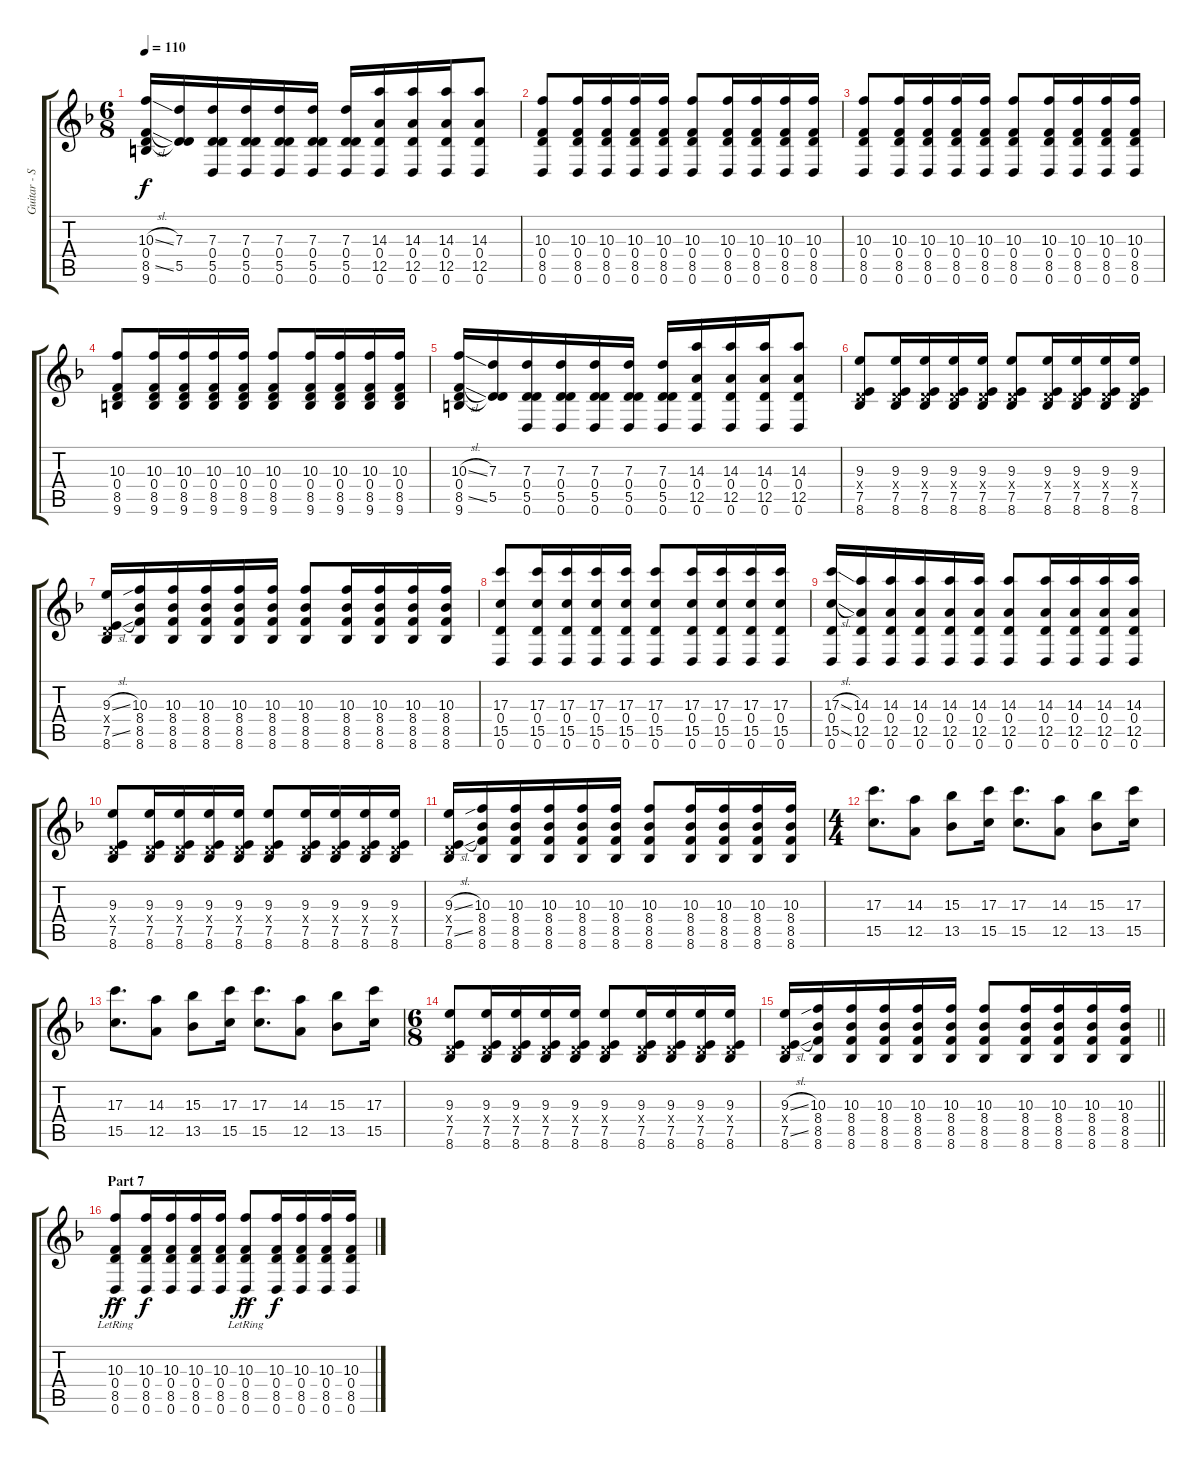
\track ("Guitar - Simon Neil" "Guitar - S") {instrument electricguitarclean}
\staff {score tabs}
\tuning (E4 B3 G3 D3 A2 D2) {hide}
\ts (6 8)
\tempo 110
\clef g2
\ks dminor
(10.3{sl} 0.4 8.5{sl} 9.6).16{dy f} (7.3 0.4{t} 5.5).16 (7.3 0.4 5.5 0.6).16 (7.3 0.4 5.5 0.6).16 (7.3 0.4 5.5 0.6).16 (7.3 0.4 5.5 0.6).16 (7.3 0.4 5.5 0.6).16 (14.3 0.4 12.5 0.6).16 (14.3 0.4 12.5 0.6).16 (14.3 0.4 12.5 0.6).16 (14.3 0.4 12.5 0.6).8 |
(10.3 0.4 8.5 0.6).8 (10.3 0.4 8.5 0.6).16 (10.3 0.4 8.5 0.6).16 (10.3 0.4 8.5 0.6).16 (10.3 0.4 8.5 0.6).16 (10.3 0.4 8.5 0.6).8 (10.3 0.4 8.5 0.6).16 (10.3 0.4 8.5 0.6).16 (10.3 0.4 8.5 0.6).16 (10.3 0.4 8.5 0.6).16 |
(10.3 0.4 8.5 0.6).8 (10.3 0.4 8.5 0.6).16 (10.3 0.4 8.5 0.6).16 (10.3 0.4 8.5 0.6).16 (10.3 0.4 8.5 0.6).16 (10.3 0.4 8.5 0.6).8 (10.3 0.4 8.5 0.6).16 (10.3 0.4 8.5 0.6).16 (10.3 0.4 8.5 0.6).16 (10.3 0.4 8.5 0.6).16 |
(10.3 0.4 8.5 9.6).8 (10.3 0.4 8.5 9.6).16 (10.3 0.4 8.5 9.6).16 (10.3 0.4 8.5 9.6).16 (10.3 0.4 8.5 9.6).16 (10.3 0.4 8.5 9.6).8 (10.3 0.4 8.5 9.6).16 (10.3 0.4 8.5 9.6).16 (10.3 0.4 8.5 9.6).16 (10.3 0.4 8.5 9.6).16 |
(10.3{sl} 0.4 8.5{sl} 9.6).16 (7.3 0.4{t} 5.5).16 (7.3 0.4 5.5 0.6).16 (7.3 0.4 5.5 0.6).16 (7.3 0.4 5.5 0.6).16 (7.3 0.4 5.5 0.6).16 (7.3 0.4 5.5 0.6).16 (14.3 0.4 12.5 0.6).16 (14.3 0.4 12.5 0.6).16 (14.3 0.4 12.5 0.6).16 (14.3 0.4 12.5 0.6).8 |
(9.3 0.4{x} 7.5 8.6).8 (9.3 0.4{x} 7.5 8.6).16 (9.3 0.4{x} 7.5 8.6).16 (9.3 0.4{x} 7.5 8.6).16 (9.3 0.4{x} 7.5 8.6).16 (9.3 0.4{x} 7.5 8.6).8 (9.3 0.4{x} 7.5 8.6).16 (9.3 0.4{x} 7.5 8.6).16 (9.3 0.4{x} 7.5 8.6).16 (9.3 0.4{x} 7.5 8.6).16 |
(9.3{sl} 0.4{x} 7.5{sl} 8.6).16 (10.3 8.4 8.5 8.6).16 (10.3 8.4 8.5 8.6).16 (10.3 8.4 8.5 8.6).16 (10.3 8.4 8.5 8.6).16 (10.3 8.4 8.5 8.6).16 (10.3 8.4 8.5 8.6).8 (10.3 8.4 8.5 8.6).16 (10.3 8.4 8.5 8.6).16 (10.3 8.4 8.5 8.6).16 (10.3 8.4 8.5 8.6).16 |
(17.3 0.4 15.5 0.6).8 (17.3 0.4 15.5 0.6).16 (17.3 0.4 15.5 0.6).16 (17.3 0.4 15.5 0.6).16 (17.3 0.4 15.5 0.6).16 (17.3 0.4 15.5 0.6).8 (17.3 0.4 15.5 0.6).16 (17.3 0.4 15.5 0.6).16 (17.3 0.4 15.5 0.6).16 (17.3 0.4 15.5 0.6).16 |
(17.3{sl} 0.4 15.5{sl} 0.6).16 (14.3 0.4 12.5 0.6).16 (14.3 0.4 12.5 0.6).16 (14.3 0.4 12.5 0.6).16 (14.3 0.4 12.5 0.6).16 (14.3 0.4 12.5 0.6).16 (14.3 0.4 12.5 0.6).8 (14.3 0.4 12.5 0.6).16 (14.3 0.4 12.5 0.6).16 (14.3 0.4 12.5 0.6).16 (14.3 0.4 12.5 0.6).16 |
(9.3 0.4{x} 7.5 8.6).8 (9.3 0.4{x} 7.5 8.6).16 (9.3 0.4{x} 7.5 8.6).16 (9.3 0.4{x} 7.5 8.6).16 (9.3 0.4{x} 7.5 8.6).16 (9.3 0.4{x} 7.5 8.6).8 (9.3 0.4{x} 7.5 8.6).16 (9.3 0.4{x} 7.5 8.6).16 (9.3 0.4{x} 7.5 8.6).16 (9.3 0.4{x} 7.5 8.6).16 |
(9.3{sl} 0.4{x} 7.5{sl} 8.6).16 (10.3 8.4 8.5 8.6).16 (10.3 8.4 8.5 8.6).16 (10.3 8.4 8.5 8.6).16 (10.3 8.4 8.5 8.6).16 (10.3 8.4 8.5 8.6).16 (10.3 8.4 8.5 8.6).8 (10.3 8.4 8.5 8.6).16 (10.3 8.4 8.5 8.6).16 (10.3 8.4 8.5 8.6).16 (10.3 8.4 8.5 8.6).16 |
\ts (4 4)
(17.3 15.5).8{d} (14.3 12.5).8 (15.3 13.5).8 (17.3 15.5).16 (17.3 15.5).8{d} (14.3 12.5).8 (15.3 13.5).8 (17.3 15.5).16 |
(17.3 15.5).8{d} (14.3 12.5).8 (15.3 13.5).8 (17.3 15.5).16 (17.3 15.5).8{d} (14.3 12.5).8 (15.3 13.5).8 (17.3 15.5).16 |
\ts (6 8)
(9.3 0.4{x} 7.5 8.6).8 (9.3 0.4{x} 7.5 8.6).16 (9.3 0.4{x} 7.5 8.6).16 (9.3 0.4{x} 7.5 8.6).16 (9.3 0.4{x} 7.5 8.6).16 (9.3 0.4{x} 7.5 8.6).8 (9.3 0.4{x} 7.5 8.6).16 (9.3 0.4{x} 7.5 8.6).16 (9.3 0.4{x} 7.5 8.6).16 (9.3 0.4{x} 7.5 8.6).16 |
\barLineRight lightlight
(9.3{sl} 0.4{x} 7.5{sl} 8.6).16 (10.3 8.4 8.5 8.6).16 (10.3 8.4 8.5 8.6).16 (10.3 8.4 8.5 8.6).16 (10.3 8.4 8.5 8.6).16 (10.3 8.4 8.5 8.6).16 (10.3 8.4 8.5 8.6).8 (10.3 8.4 8.5 8.6).16 (10.3 8.4 8.5 8.6).16 (10.3 8.4 8.5 8.6).16 (10.3 8.4 8.5 8.6).16 |
\section ("" "Part 7")
(10.3{ac} 0.4 8.5 0.6{lr}).8{dy ff instrument electricguitarclean} (10.3 0.4 8.5 0.6).16{dy f} (10.3 0.4 8.5 0.6).16 (10.3 0.4 8.5 0.6).16 (10.3 0.4 8.5 0.6).16 (10.3{ac} 0.4 8.5 0.6{lr}).8{dy ff} (10.3 0.4 8.5 0.6).16{dy f} (10.3 0.4 8.5 0.6).16 (10.3 0.4 8.5 0.6).16 (10.3 0.4 8.5 0.6).16
